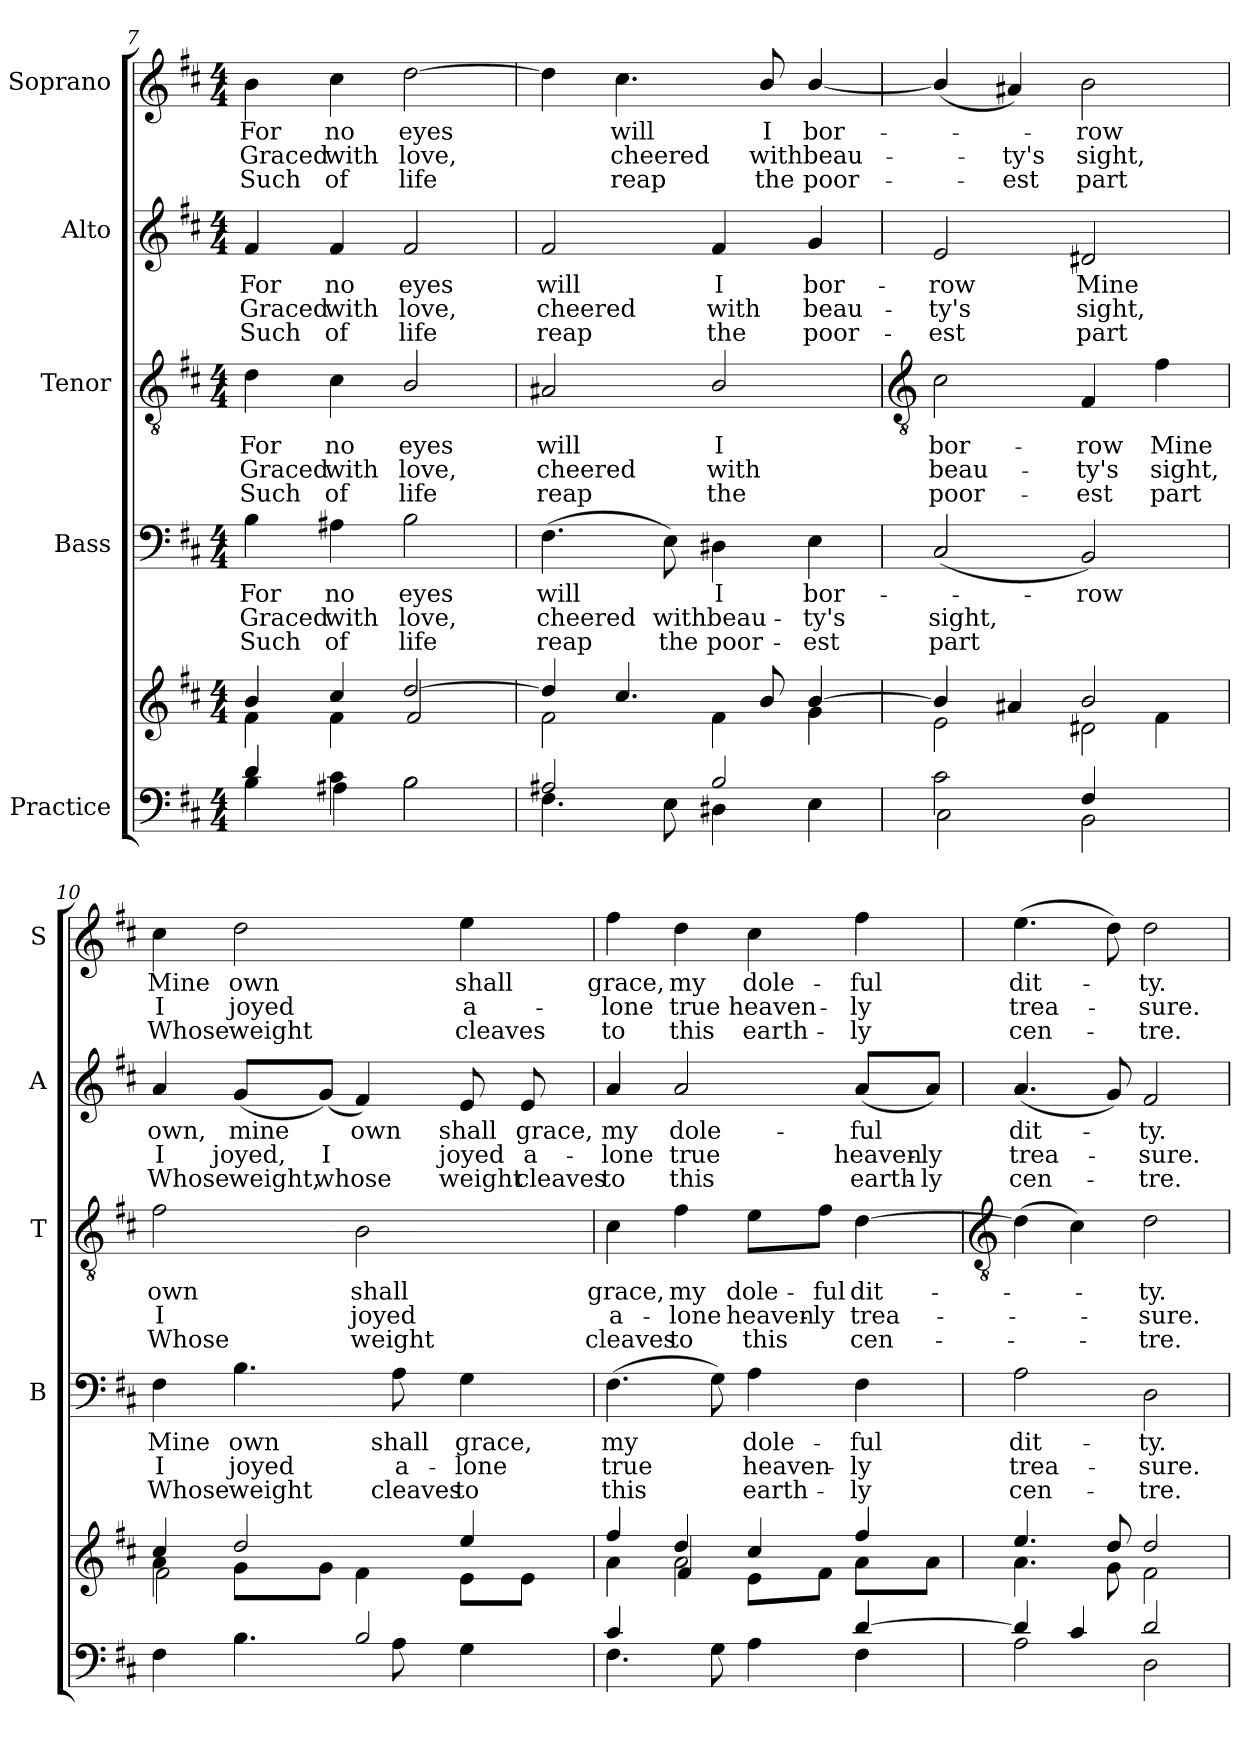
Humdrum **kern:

**kern	**kern	**kern	**text	**text	**text	**kern	**text	**text	**text	**kern	**text	**text	**text	**kern	**text	**text	**text
*part5	*part5	*part4	*part4	*part4	*part4	*part3	*part3	*part3	*part3	*part2	*part2	*part2	*part2	*part1	*part1	*part1	*part1
*staff6	*staff5	*staff4	*staff4	*staff4	*staff4	*staff3	*staff3	*staff3	*staff3	*staff2	*staff2	*staff2	*staff2	*staff1	*staff1	*staff1	*staff1
*I"Practice	*	*I"Bass	*	*	*	*I"Tenor	*	*	*	*I"Alto	*	*	*	*I"Soprano	*	*	*
*	*	*I'B	*	*	*	*I'T	*	*	*	*I'A	*	*	*	*I'S	*	*	*
*clefF4	*clefG2	*clefF4	*	*	*	*clefGv2	*	*	*	*clefG2	*	*	*	*clefG2	*	*	*
*k[f#c#]	*k[f#c#]	*k[f#c#]	*	*	*	*k[f#c#]	*	*	*	*k[f#c#]	*	*	*	*k[f#c#]	*	*	*
*D:	*D:	*D:	*	*	*	*D:	*	*	*	*D:	*	*	*	*D:	*	*	*
*M4/4	*M4/4	*M4/4	*	*	*	*M4/4	*	*	*	*M4/4	*	*	*	*M4/4	*	*	*
=7	=7	=7	=7	=7	=7	=7	=7	=7	=7	=7	=7	=7	=7	=7	=7	=7	=7
*^	*^	*	*	*	*	*	*	*	*	*	*	*	*	*	*	*	*
!	!	!	!	!	!LO:LY:b	!LO:LY:b	!LO:LY:b	!	!LO:LY:b	!LO:LY:b	!LO:LY:b	!	!LO:LY:b	!LO:LY:b	!LO:LY:b	!	!LO:LY:b	!LO:LY:b	!LO:LY:b
4d	4B	4b/	4f#	4B	For	Graced	Such	4d	For	Graced	Such	4f#	For	Graced	Such	4b	For	Graced	Such
!	!	!	!	!	!LO:LY:b	!LO:LY:b	!LO:LY:b	!	!LO:LY:b	!LO:LY:b	!LO:LY:b	!	!LO:LY:b	!LO:LY:b	!LO:LY:b	!	!LO:LY:b	!LO:LY:b	!LO:LY:b
4c#\	4A#X	4cc#/	4f#	4A#X	no	with	of	4c#\	no	with	of	4f#	no	with	of	4cc#	no	with	of
!	!	!	!	!	!LO:LY:b	!LO:LY:b	!LO:LY:b	!	!LO:LY:b	!LO:LY:b	!LO:LY:b	!	!LO:LY:b	!LO:LY:b	!LO:LY:b	!	!LO:LY:b	!LO:LY:b	!LO:LY:b
2B\	2B	[2dd/	2f#/	2B	eyes	love,	life	2B/	eyes	love,	life	2f#	eyes	love,	life	[2dd	eyes	love,	life
=8	=8	=8	=8	=8	=8	=8	=8	=8	=8	=8	=8	=8	=8	=8	=8	=8	=8	=8	=8
!	!	!	!	!	!LO:LY:b	!LO:LY:b	!LO:LY:b	!	!LO:LY:b	!LO:LY:b	!LO:LY:b	!	!LO:LY:b	!LO:LY:b	!LO:LY:b	!	!	!	!
2A#X/	4.F#	4dd/]	2f#\	(>4.F#	will	cheered	reap	2A#X	will	cheered	reap	2f#	will	cheered	reap	4dd]	.	.	.
!	!	!	!	!	!	!	!	!	!	!	!	!	!	!	!	!	!LO:LY:b	!LO:LY:b	!LO:LY:b
.	.	4.cc#/	.	.	.	.	.	.	.	.	.	.	.	.	.	4.cc#\	will	cheered	reap
!	!	!	!	!	!	!LO:LY:b	!LO:LY:b	!	!	!	!	!	!	!	!	!	!	!	!
.	8E\	.	.	8E\)	.	with	the	.	.	.	.	.	.	.	.	.	.	.	.
!	!	!	!	!	!LO:LY:b	!LO:LY:b	!LO:LY:b	!	!LO:LY:b	!LO:LY:b	!LO:LY:b	!	!LO:LY:b	!LO:LY:b	!LO:LY:b	!	!	!	!
2B/	4D#X	.	4f#\	4D#X	I	beau-	-poor-	2B/	I	with	the	4f#	I	with	the	.	.	.	.
!	!	!	!	!	!	!	!	!	!	!	!	!	!	!	!	!	!LO:LY:b	!LO:LY:b	!LO:LY:b
.	.	8b/	.	.	.	.	.	.	.	.	.	.	.	.	.	8b/	I	with	the
!	!	!	!	!	!LO:LY:b	!LO:LY:b	!LO:LY:b	!	!	!	!	!	!LO:LY:b	!LO:LY:b	!LO:LY:b	!	!LO:LY:b	!LO:LY:b	!LO:LY:b
.	4E\	[4b/	4g	4E\	-bor-	ty's	est	.	.	.	.	4g	bor-	-beau-	-poor-	[4b/	bor-	beau-	-poor-
*	*	*v	*v	*	*	*	*	*	*	*	*	*	*	*	*	*	*	*	*
!!LO:LB:g=z
=9	=9	=9	=9	=9	=9	=9	=9	=9	=9	=9	=9	=9	=9	=9	=9	=9	=9	=9
*	*	*	*	*	*	*	*clefGv2	*	*	*	*	*	*	*	*	*	*	*
*	*	*^	*	*	*	*	*	*	*	*	*	*	*	*	*	*	*	*
*	*	*	*^	*	*	*	*	*	*	*	*	*	*	*	*	*	*	*	*
!	!	!	!	!	!	!	!LO:LY:b	!LO:LY:b	!	!LO:LY:b	!LO:LY:b	!LO:LY:b	!	!LO:LY:b	!LO:LY:b	!LO:LY:b	!	!	!	!
2c#\	2C#\	4b/]	2e\	2.ryy	(<2C#	.	sight,	part	2c#\	bor-	-beau-	-poor-	2e	-row	ty's	est	(<4b/]	.	.	.
!	!	!	!	!	!	!	!	!	!	!	!	!	!	!	!	!	!	!	!LO:LY:b	!LO:LY:b
.	.	4a#X	.	.	.	.	.	.	.	.	.	.	.	.	.	.	4a#X)	.	ty's	est
!	!	!	!	!	!	!LO:LY:b	!	!	!	!LO:LY:b	!LO:LY:b	!LO:LY:b	!	!LO:LY:b	!LO:LY:b	!LO:LY:b	!	!LO:LY:b	!LO:LY:b	!LO:LY:b
4F#/	2BB\	2b/	2d#X	.	2BB)	row	.	.	4F#	-row	ty's	est	2d#X	Mine	sight,	part	2b	row	sight,	part
!	!	!	!	!	!	!	!	!	!	!LO:LY:b	!LO:LY:b	!LO:LY:b	!	!	!	!	!	!	!	!
4ryy	.	.	.	4f#\	.	.	.	.	4f#	Mine	sight,	part	.	.	.	.	.	.	.	.
=10	=10	=10	=10	=10	=10	=10	=10	=10	=10	=10	=10	=10	=10	=10	=10	=10	=10	=10	=10	=10
!	!	!	!	!	!	!LO:LY:b	!LO:LY:b	!LO:LY:b	!	!LO:LY:b	!LO:LY:b	!LO:LY:b	!	!LO:LY:b	!LO:LY:b	!LO:LY:b	!	!LO:LY:b	!LO:LY:b	!LO:LY:b
2ryy	4F#	4cc#/	4a	2f#\	4F#	Mine	I	Whose	2f#	own	I	Whose	4a	own,	I	Whose	4cc#	Mine	I	Whose
!	!	!	!	!	!	!LO:LY:b	!LO:LY:b	!LO:LY:b	!	!	!	!	!	!LO:LY:b	!LO:LY:b	!LO:LY:b	!	!LO:LY:b	!LO:LY:b	!LO:LY:b
.	4.B	2dd/	8g\L	.	4.B	own	joyed	weight	.	.	.	.	(<8gL	mine	joyed,	weight,	2dd	own	joyed	weight
!	!	!	!	!	!	!	!	!	!	!	!	!	!	!	!LO:LY:b	!LO:LY:b	!	!	!	!
.	.	.	8g\J	.	.	.	.	.	.	.	.	.	(<8gJ)	.	I	whose	.	.	.	.
!	!	!	!	!	!	!	!	!	!	!LO:LY:b	!LO:LY:b	!LO:LY:b	!	!LO:LY:b	!	!	!	!	!	!
2B/	.	.	4f#\	2ryy	.	.	.	.	2B	shall	joyed	weight	4f#)	own	.	.	.	.	.	.
!	!	!	!	!	!	!LO:LY:b	!LO:LY:b	!LO:LY:b	!	!	!	!	!	!	!	!	!	!	!	!
.	8A	.	.	.	8A	shall	a-	-cleaves	.	.	.	.	.	.	.	.	.	.	.	.
!	!	!	!	!	!	!LO:LY:b	!LO:LY:b	!LO:LY:b	!	!	!	!	!	!LO:LY:b	!LO:LY:b	!LO:LY:b	!	!LO:LY:b	!LO:LY:b	!LO:LY:b
.	4G	4ee/	8e\L	.	4G	grace,	lone	to	.	.	.	.	8e	shall	joyed	weight	4ee	shall	a-	-cleaves
!	!	!	!	!	!	!	!	!	!	!	!	!	!	!LO:LY:b	!LO:LY:b	!LO:LY:b	!	!	!	!
.	.	.	8e\J	.	.	.	.	.	.	.	.	.	8e	grace,	a-	-cleaves	.	.	.	.
=11	=11	=11	=11	=11	=11	=11	=11	=11	=11	=11	=11	=11	=11	=11	=11	=11	=11	=11	=11	=11
!	!	!	!	!	!	!LO:LY:b	!LO:LY:b	!LO:LY:b	!	!LO:LY:b	!LO:LY:b	!LO:LY:b	!	!LO:LY:b	!LO:LY:b	!LO:LY:b	!	!LO:LY:b	!LO:LY:b	!LO:LY:b
4c#/	4.F#	4ff#	4a\	4ryy	(>4.F#	my	true	this	4c#	grace,	a-	-cleaves	4a	my	lone	to	4ff#	grace,	lone	to
!	!	!	!	!	!	!	!	!	!	!LO:LY:b	!LO:LY:b	!LO:LY:b	!	!LO:LY:b	!LO:LY:b	!LO:LY:b	!	!LO:LY:b	!LO:LY:b	!LO:LY:b
2ryy	.	4dd/	2a\	4f#/	.	.	.	.	4f#	my	lone	to	2a	dole-	-true	this	4dd	my	true	this
.	8G	.	.	.	8G)	.	.	.	.	.	.	.	.	.	.	.	.	.	.	.
!	!	!	!	!	!	!LO:LY:b	!LO:LY:b	!LO:LY:b	!	!LO:LY:b	!LO:LY:b	!LO:LY:b	!	!	!	!	!	!LO:LY:b	!LO:LY:b	!LO:LY:b
.	4A	4cc#/	.	8e\L	4A	dole-	-heaven-	-earth-	8e\L	dole-	-heaven-	-this	.	.	.	.	4cc#	dole-	-heaven-	-earth-
!	!	!	!	!	!	!	!	!	!	!LO:LY:b	!LO:LY:b	!	!	!	!	!	!	!	!	!
.	.	.	.	8f#\J	.	.	.	.	8f#\J	ful	ly	.	.	.	.	.	.	.	.	.
!	!	!	!	!	!	!LO:LY:b	!LO:LY:b	!LO:LY:b	!	!LO:LY:b	!LO:LY:b	!LO:LY:b	!	!LO:LY:b	!LO:LY:b	!LO:LY:b	!	!LO:LY:b	!LO:LY:b	!LO:LY:b
[4d	4F#	4ff#/	8a\L	4ryy	4F#	-ful	ly	ly	[4d	dit-	trea-	cen-	(<8aL	ful	heaven-	-earth-	4ff#	-ful	ly	ly
!	!	!	!	!	!	!	!	!	!	!	!	!	!	!	!LO:LY:b	!LO:LY:b	!	!	!	!
.	.	.	8a\J	.	.	.	.	.	.	.	.	.	8aJ)	.	-ly	ly	.	.	.	.
*	*	*v	*v	*v	*	*	*	*	*	*	*	*	*	*	*	*	*	*	*	*
!!LO:LB:g=z
=12	=12	=12	=12	=12	=12	=12	=12	=12	=12	=12	=12	=12	=12	=12	=12	=12	=12	=12
*	*	*	*	*	*	*	*clefGv2	*	*	*	*	*	*	*	*	*	*	*
*	*	*^	*	*	*	*	*	*	*	*	*	*	*	*	*	*	*	*
!	!	!	!	!	!LO:LY:b	!LO:LY:b	!LO:LY:b	!	!	!	!	!	!LO:LY:b	!LO:LY:b	!LO:LY:b	!	!LO:LY:b	!LO:LY:b	!LO:LY:b
4d/]	2A	4.ee	4.a\	2A	dit-	-trea-	-cen-	(>4d]	.	.	.	(<4.a	dit-	trea-	cen-	(>4.ee	dit-	trea-	cen-
4c#/	.	.	.	.	.	.	.	4c#)	.	.	.	.	.	.	.	.	.	.	.
.	.	8dd	8g\	.	.	.	.	.	.	.	.	8g)	.	.	.	8dd)	.	.	.
!	!	!	!	!	!LO:LY:b	!LO:LY:b	!LO:LY:b	!	!LO:LY:b	!LO:LY:b	!LO:LY:b	!	!LO:LY:b	!LO:LY:b	!LO:LY:b	!	!LO:LY:b	!LO:LY:b	!LO:LY:b
2d	2D	2dd	2f#\	2D	-ty.	sure.	tre.	2d	ty.	sure.	tre.	2f#	ty.	sure.	tre.	2dd	ty.	sure.	tre.
*v	*v	*	*	*	*	*	*	*	*	*	*	*	*	*	*	*	*	*	*
*	*v	*v	*	*	*	*	*	*	*	*	*	*	*	*	*	*	*	*
=	=	=	=	=	=	=	=	=	=	=	=	=	=	=	=	=	=
*-	*-	*-	*-	*-	*-	*-	*-	*-	*-	*-	*-	*-	*-	*-	*-	*-	*-
